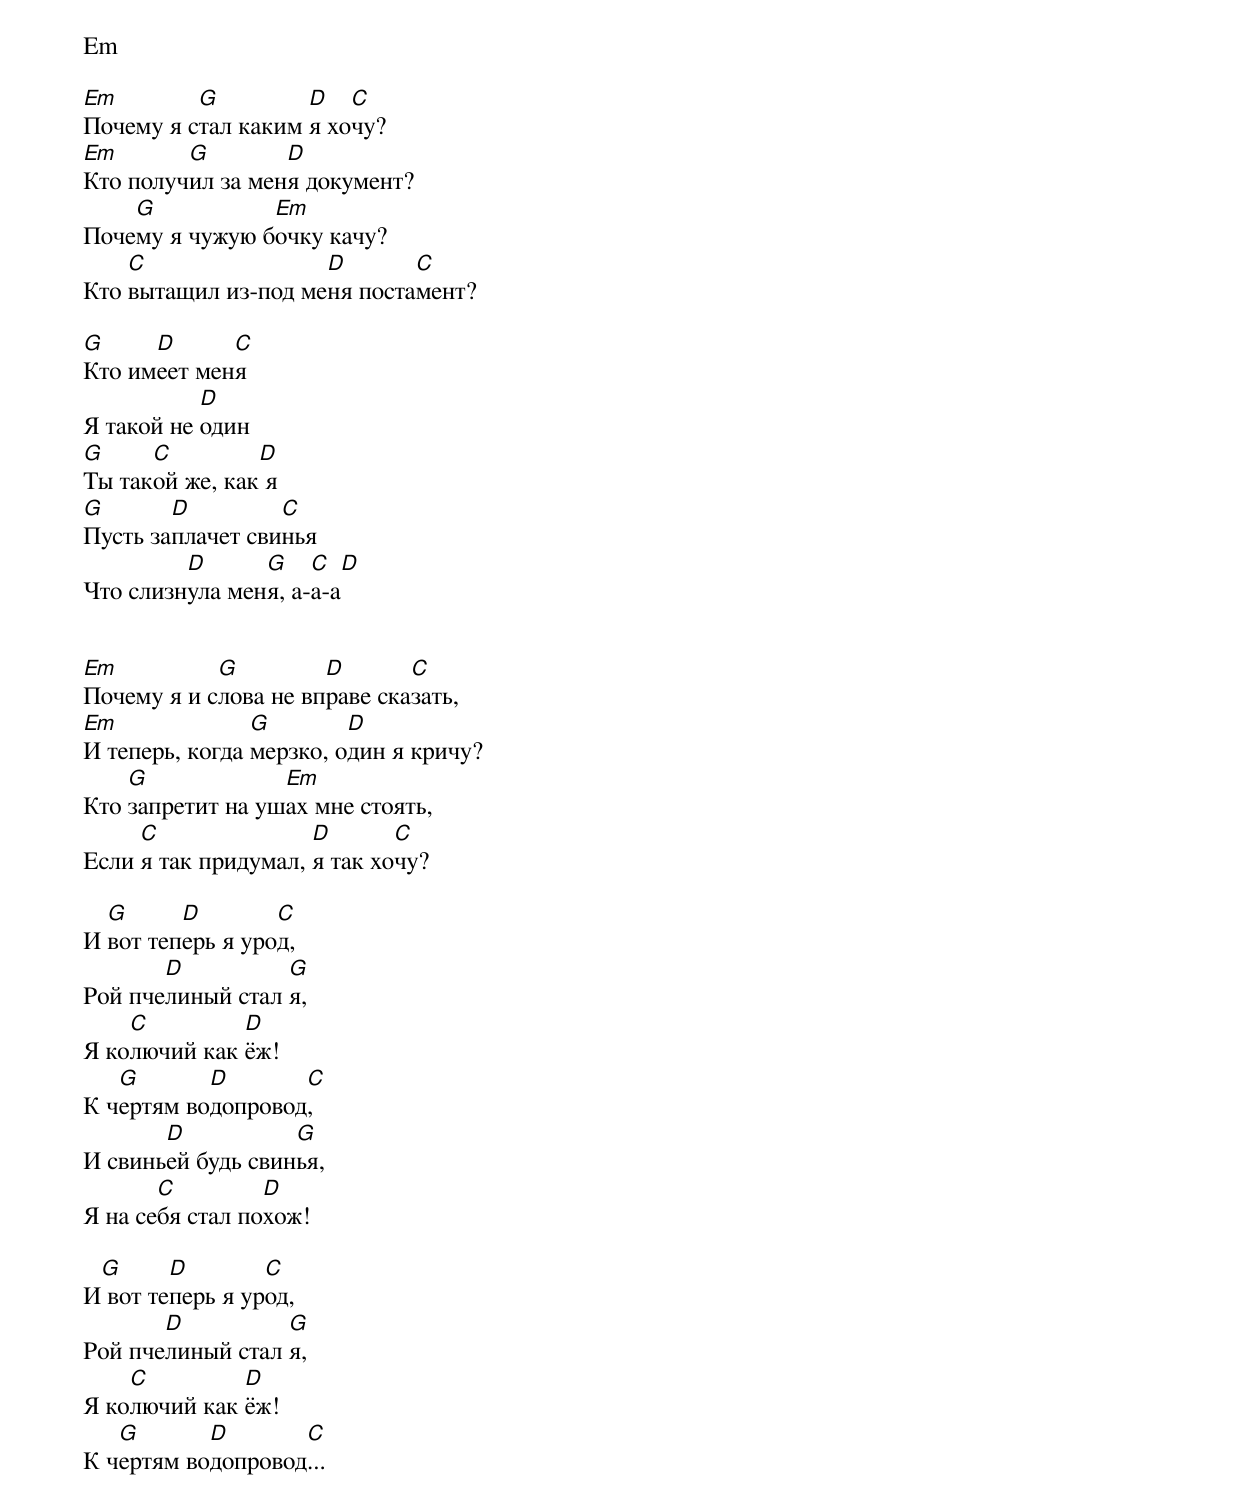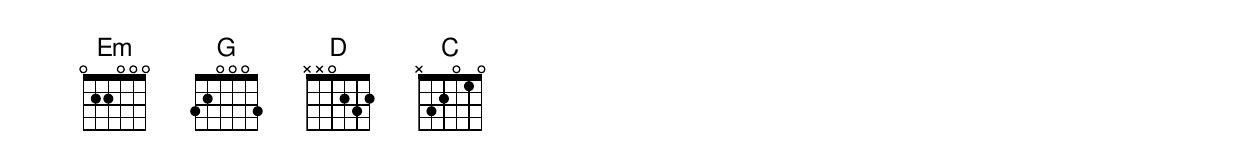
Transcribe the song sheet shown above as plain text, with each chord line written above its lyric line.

Em

Em        G         D   C
Почему я стал каким я хочу?
Em       G        D
Кто получил за меня документ?
    G           Em
Почему я чужую бочку качу?
    C                D       C
Кто вытащил из-под меня постамент?

G     D      C
Кто имеет меня
           D
Я такой не один
G     C         D
Ты такой же, как я
G       D         C
Пусть заплачет свинья
         D      G    C  D
Что слизнула меня, а-а-а


Em          G         D       C
Почему я и слова не вправе сказать,
Em              G        D
И теперь, когда мерзко, один я кричу?
    G             Em
Кто запретит на ушах мне стоять,
     C               D       C
Если я так придумал, я так хочу?

  G      D        C
И вот теперь я урод,
       D          G
Рой пчелиный стал я,
    C         D
Я колючий как ёж!
   G       D       C
К чертям водопровод,
       D           G
И свиньей будь свинья,
       C         D
Я на себя стал похож!

 G      D        C
И вот теперь я урод,
       D          G
Рой пчелиный стал я,
    C         D
Я колючий как ёж!
   G       D       C
К чертям водопровод...
